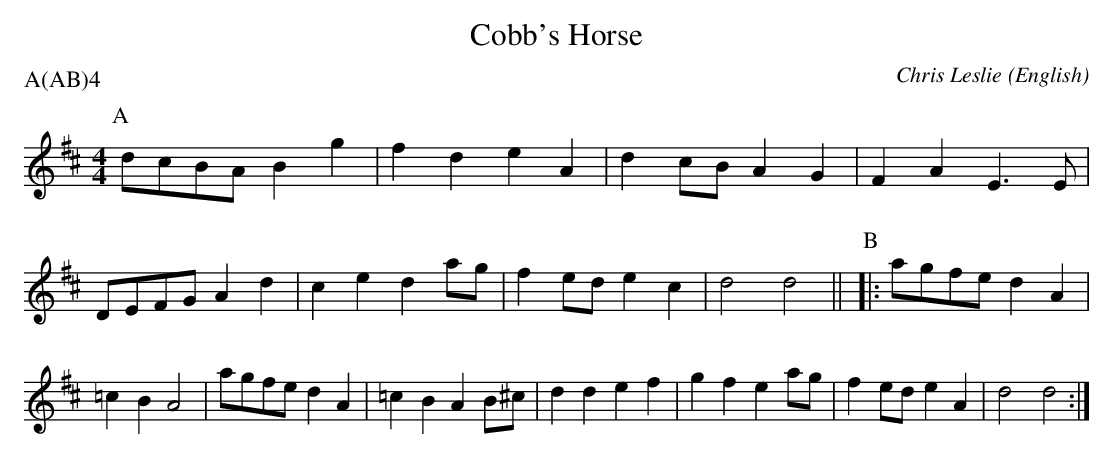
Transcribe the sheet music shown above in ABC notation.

X:1
T:Cobb's Horse
M:4/4
C:Chris Leslie
O:English
P:A(AB)4
K:D
P:A
dcBA  B2 g2 | f2  d2 e2 A2 | d2 cB A2 G2 | F2  A2 E3  E  |\
DEFG  A2 d2 | c2  e2 d2 ag | f2 ed e2 c2 | d4     d4     ||\
P:B
|: agfe  d2 A2 | =c2 B2 A4    | agfe d2 A2  | =c2 B2 A2 B^c |\
d2 d2 e2 f2 | g2  f2 e2 ag | f2 ed e2 A2 | d4     d4     :|
